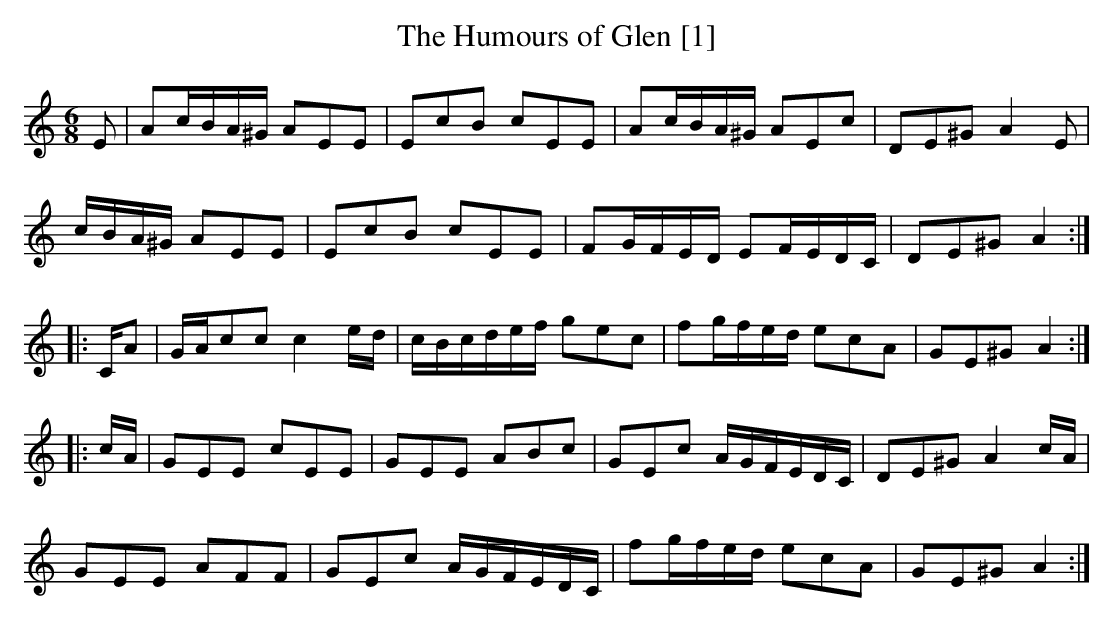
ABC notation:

X:1
T:Humours of Glen [1], The
M:6/8
L:1/8
K:Am
E|Ac/B/A/^G/ AEE|EcB cEE|Ac/B/A/^G/ AEc|DE^G A2 E|
c/B/A/^G/ AEE|EcB cEE|FG/F/E/D/ EF/E/D/C/|DE^G A2:|
|:C/A|G/A/cc c2 e/d/|c/B/c/d/e/f/ gec|fg/f/e/d/ ecA|GE^G A2:|
|:c/A/|GEE cEE|GEE ABc|GEc A/G/F/E/D/C/|DE^G A2 c/A/|
GEE AFF|GEc A/G/F/E/D/C/|fg/f/e/d/ ecA|GE^G A2:|]
